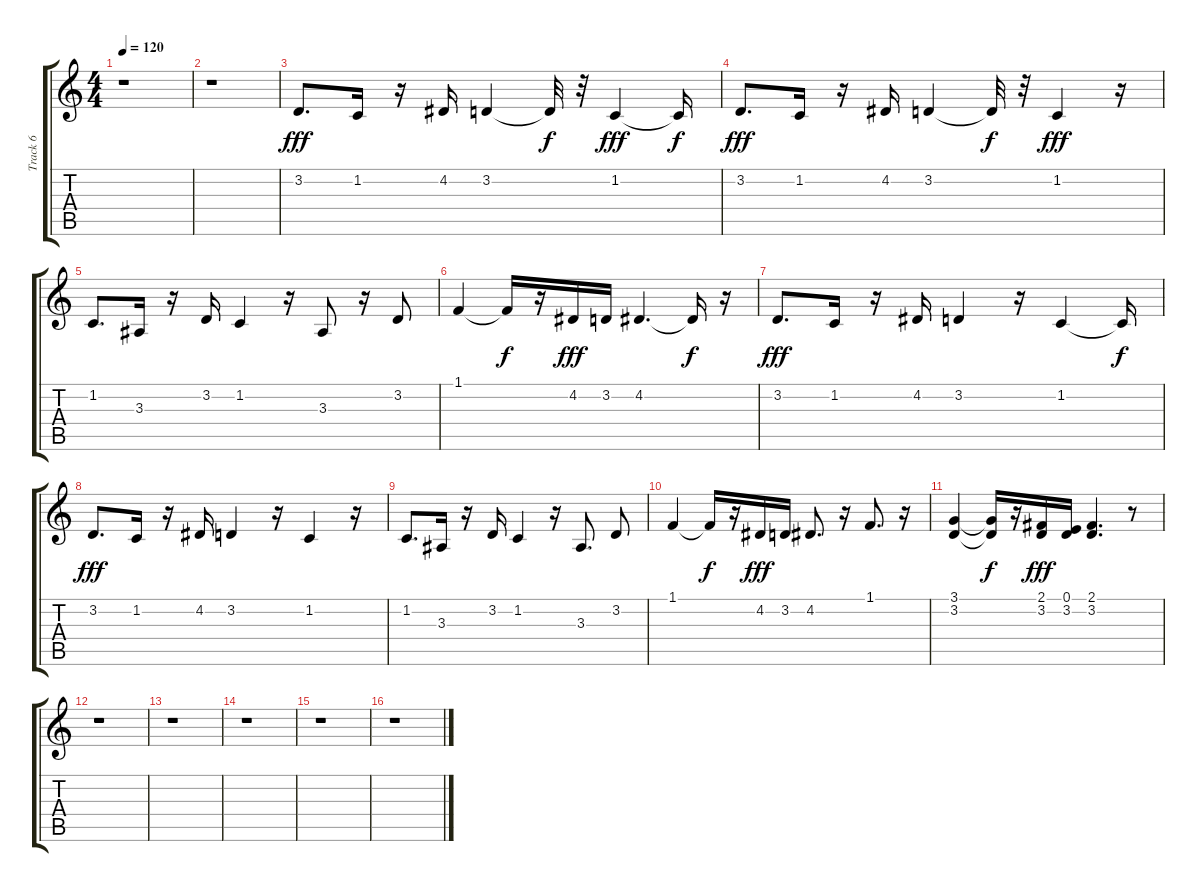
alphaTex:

\track ("Track 6" "Track 6") {instrument frenchhorn}
\staff {score tabs}
\tuning (E4 B3 G3 D3 A2 E2) {hide}
\ts (4 4)
\tempo 120
\clef g2
\ks c
r.1{dy f} |
r.1 |
3.2.8{d dy fff} 1.2.16 r.16 4.2.16 3.2.4 3.2{t}.32{dy f} r.32 1.2.4{dy fff} 1.2{t}.16{dy f} |
3.2.8{d dy fff} 1.2.16 r.16 4.2.16 3.2.4 3.2{t}.32{dy f} r.32 1.2.4{dy fff} r.16 |
1.2.8{d} 3.3.16 r.16 3.2.16 1.2.4 r.16 3.3.8 r.16 3.2.8 |
1.1.4 1.1{t}.16{dy f} r.16 4.2.16{dy fff} 3.2.16 4.2.4{d} 4.2{t}.16{dy f} r.16 |
3.2.8{d dy fff} 1.2.16 r.16 4.2.16 3.2.4 r.16 1.2.4 1.2{t}.16{dy f} |
3.2.8{d dy fff} 1.2.16 r.16 4.2.16 3.2.4 r.16 1.2.4 r.16 |
1.2.8{d} 3.3.16 r.16 3.2.16 1.2.4 r.16 3.3.8{d} 3.2.8 |
1.1.4 1.1{t}.16{dy f} r.16 4.2.16{dy fff} 3.2.16 4.2.8{d} r.16 1.1.8{d} r.16 |
(3.1 3.2).4 (3.1{t} 3.2{t}).16{dy f} r.16 (2.1 3.2).16{dy fff} (0.1 3.2).16 (2.1 3.2).4{d} r.8 |
r.1 |
r.1 |
r.1 |
r.1 |
r.1
